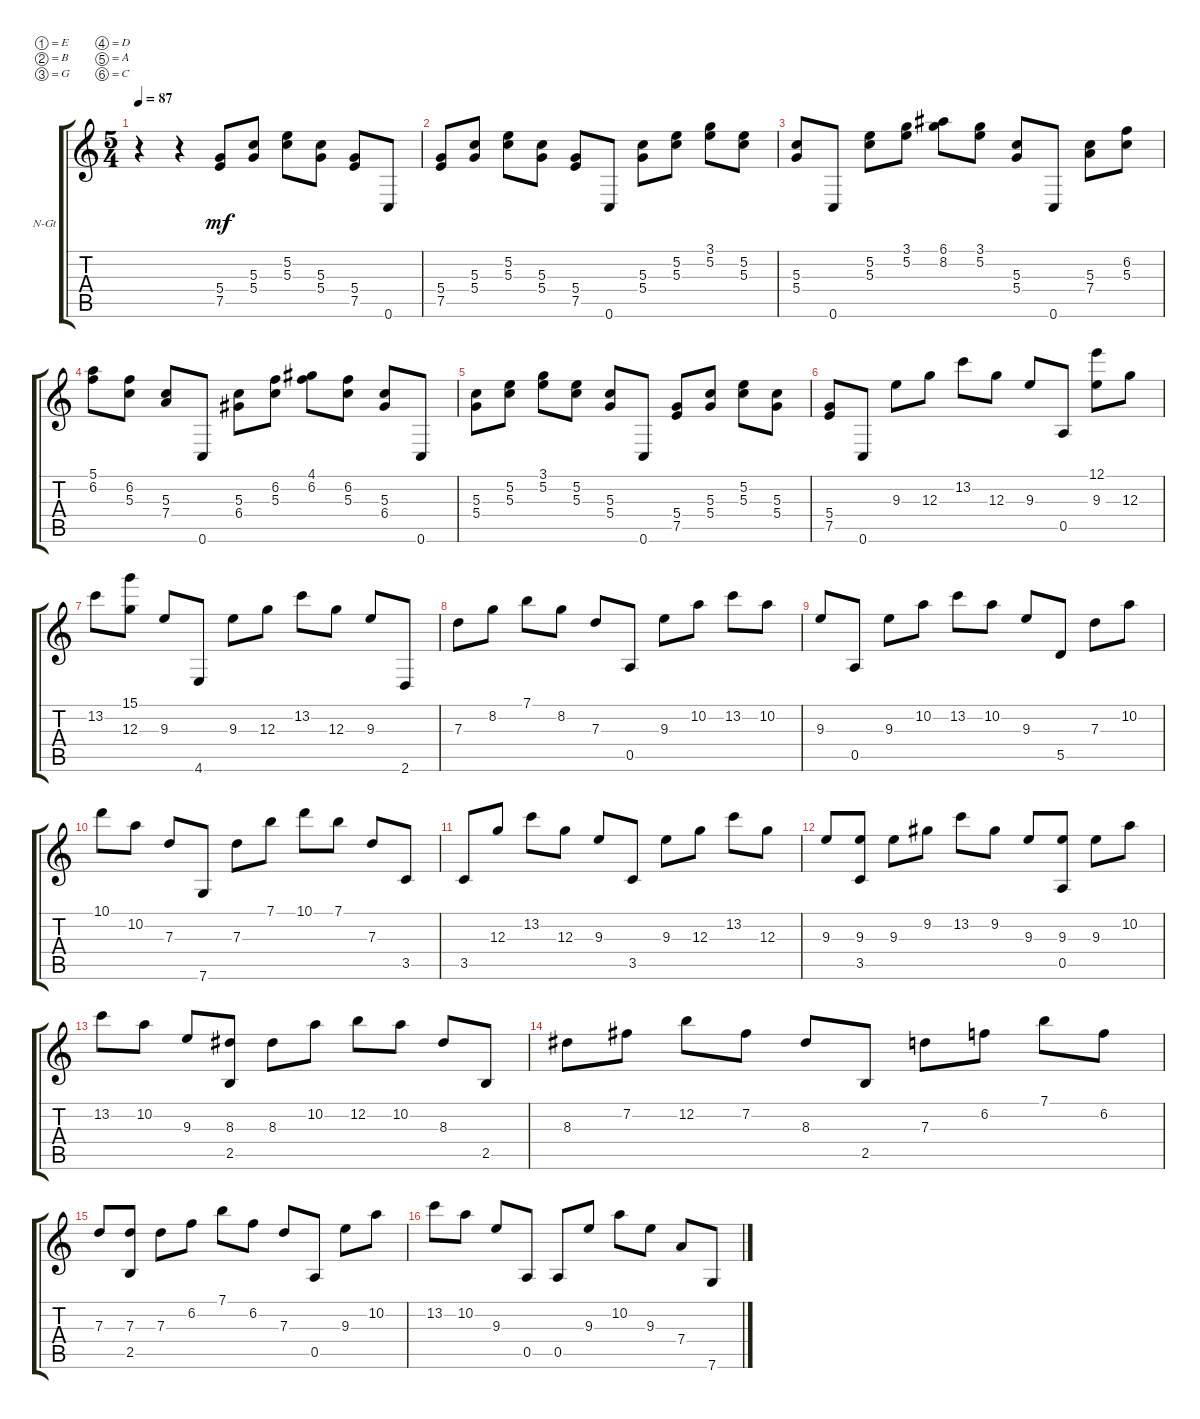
\defaultSystemsLayout 4
\bracketExtendMode groupsimilarinstruments
\firstSystemTrackNameOrientation horizontal
\otherSystemsTrackNameOrientation horizontal
\track ("Background music" "N-Gt") {instrument acousticgrandpiano}
\staff {score tabs}
\tuning (E4 B3 G3 D3 A2 C2)
\displaytranspose 12
\ts (5 4)
\tempo 87
\clef g2
\scale
0.487395
\ks c
r.4{dy mf instrument acousticgrandpiano} r.4 (5.4 7.5).8 (5.3 5.4).8 (5.2 5.3).8 (5.3 5.4).8 (5.4 7.5).8 0.6.8 |
\scale
0.256303 (5.4 7.5).8 (5.3 5.4).8 (5.2 5.3).8 (5.3 5.4).8 (5.4 7.5).8 0.6.8 (5.3 5.4).8 (5.2 5.3).8 (3.1 5.2).8 (5.2 5.3).8 |
\scale
0.256303 (5.3 5.4).8 0.6.8 (5.2 5.3).8 (3.1 5.2).8 (6.1 8.2).8 (3.1 5.2).8 (5.3 5.4).8 0.6.8 (5.3 7.4).8 (6.2 5.3).8 |
\scale
0.333333 (5.1 6.2).8 (6.2 5.3).8 (5.3 7.4).8 0.6.8 (5.3 6.4).8 (6.2 5.3).8 (4.1 6.2).8 (6.2 5.3).8 (5.3 6.4).8 0.6.8 |
\scale
0.333333 (5.3 5.4).8 (5.2 5.3).8 (3.1 5.2).8 (5.2 5.3).8 (5.3 5.4).8 0.6.8 (5.4 7.5).8 (5.3 5.4).8 (5.2 5.3).8 (5.3 5.4).8 |
\scale
0.333333 (5.4 7.5).8 0.6.8 9.3.8 12.3.8 13.2.8 12.3.8 9.3.8 0.5.8 (9.3 12.1).8 12.3.8 |
\scale
0.333333 13.2.8 (12.3 15.1).8 9.3.8 4.6.8 9.3.8 12.3.8 13.2.8 12.3.8 9.3.8 2.6.8 |
\scale
0.333333 7.3.8 8.2.8 7.1.8 8.2.8 7.3.8 0.5.8 9.3.8 10.2.8 13.2.8 10.2.8 |
\scale
0.333333 9.3.8 0.5.8 9.3.8 10.2.8 13.2.8 10.2.8 9.3.8 5.5.8 7.3.8 10.2.8 |
\scale
0.333333 10.1.8 10.2.8 7.3.8 7.6.8 7.3.8 7.1.8 10.1.8 7.1.8 7.3.8 3.5.8 |
\scale
0.333333 3.5.8 12.3.8 13.2.8 12.3.8 9.3.8 3.5.8 9.3.8 12.3.8 13.2.8 12.3.8 |
\scale
0.333333 9.3.8 (3.5 9.3).8 9.3.8 9.2.8 13.2.8 9.2.8 9.3.8 (0.5 9.3).8 9.3.8 10.2.8 |
\scale
0.333333 13.2.8 10.2.8 9.3.8 (2.5 8.3).8 8.3.8 10.2.8 12.2.8 10.2.8 8.3.8 2.5.8 |
8.3.8 7.2.8 12.2.8 7.2.8 8.3.8 2.5.8 7.3.8 6.2.8 7.1.8 6.2.8 |
7.3.8 (2.5 7.3).8 7.3.8 6.2.8 7.1.8 6.2.8 7.3.8 0.5.8 9.3.8 10.2.8 |
13.2.8 10.2.8 9.3.8 0.5.8 0.5.8 9.3.8 10.2.8 9.3.8 7.4.8 7.6.8
